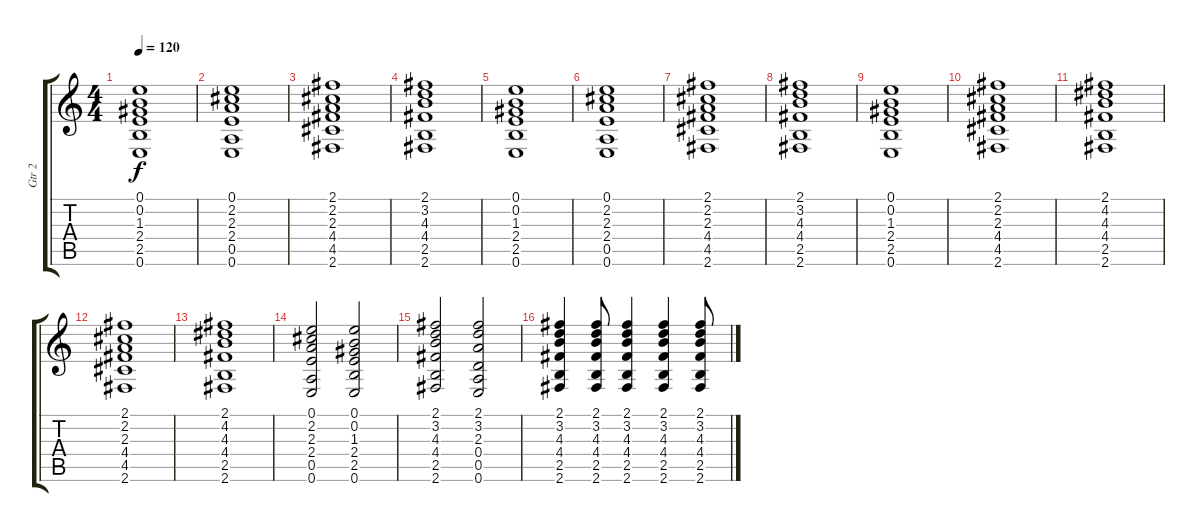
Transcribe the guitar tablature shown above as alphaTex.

\track ("Gtr 2" "Gtr 2") {instrument acousticguitarsteel}
\staff {score tabs}
\tuning (E4 B3 G3 D3 A2 E2) {hide}
\ts (4 4)
\tempo 120
\clef g2
\ks c
(0.1 0.2 1.3 2.4 2.5 0.6).1{dy f} |
(0.1 2.2 2.3 2.4 0.5 0.6).1 |
(2.1 2.2 2.3 4.4 4.5 2.6).1 |
(2.1 3.2 4.3 4.4 2.5 2.6).1 |
(0.1 0.2 1.3 2.4 2.5 0.6).1 |
(0.1 2.2 2.3 2.4 0.5 0.6).1 |
(2.1 2.2 2.3 4.4 4.5 2.6).1 |
(2.1 3.2 4.3 4.4 2.5 2.6).1 |
(0.1 0.2 1.3 2.4 2.5 0.6).1 |
(2.1 2.2 2.3 4.4 4.5 2.6).1 |
(2.1 4.2 4.3 4.4 2.5 2.6).1 |
(2.1 2.2 2.3 4.4 4.5 2.6).1 |
(2.1 4.2 4.3 4.4 2.5 2.6).1 |
(0.1 2.2 2.3 2.4 0.5 0.6).2 (0.1 0.2 1.3 2.4 2.5 0.6).2 |
(2.1 3.2 4.3 4.4 2.5 2.6).2 (2.1 3.2 2.3 0.4 0.5 0.6).2 |
(2.1 3.2 4.3 4.4 2.5 2.6).4 (2.1 3.2 4.3 4.4 2.5 2.6).8 (2.1 3.2 4.3 4.4 2.5 2.6).4 (2.1 3.2 4.3 4.4 2.5 2.6).4 (2.1 3.2 4.3 4.4 2.5 2.6).8
